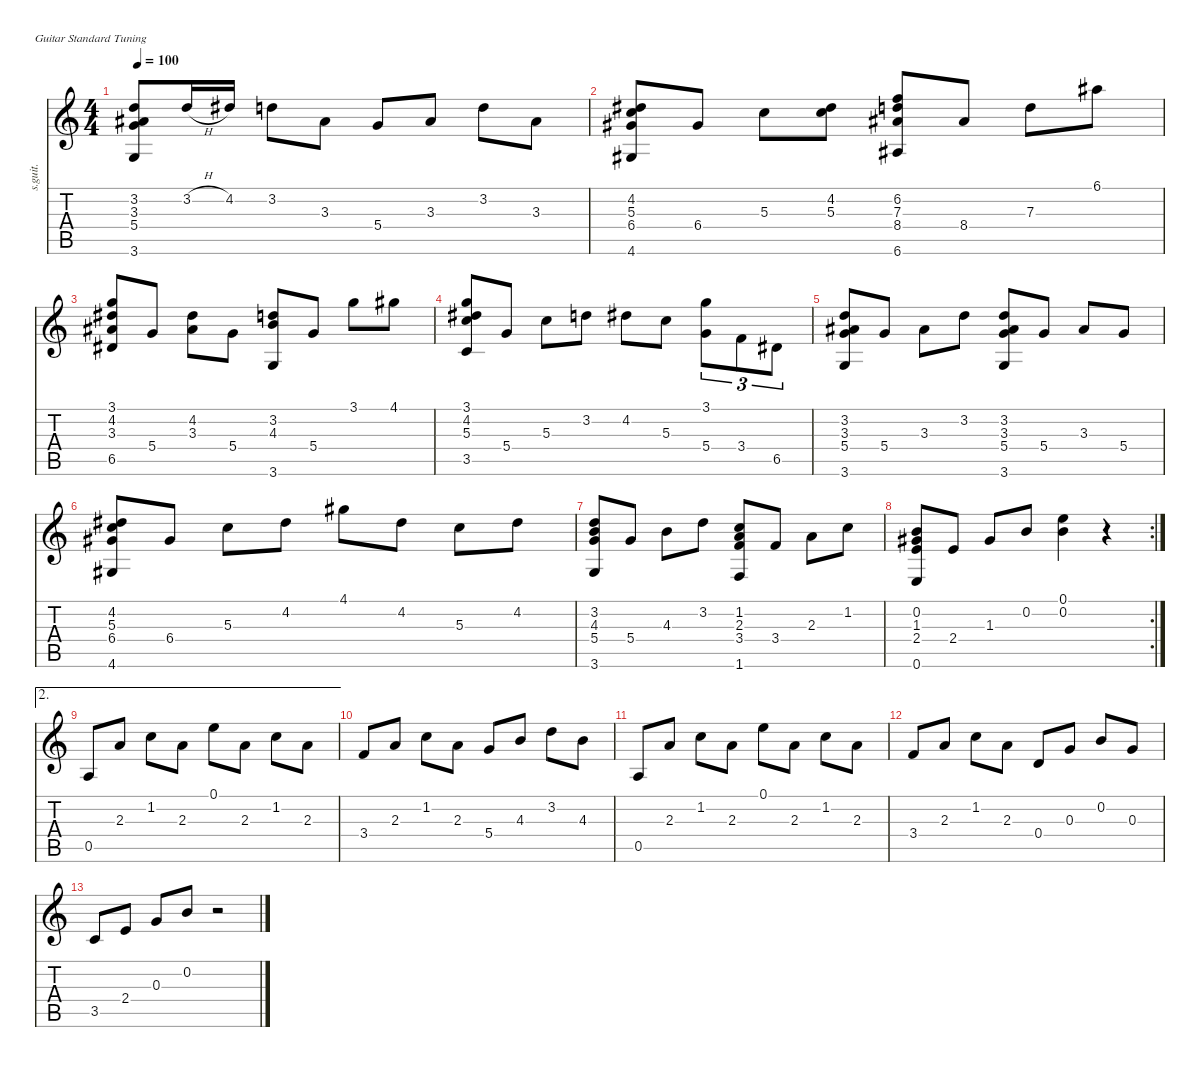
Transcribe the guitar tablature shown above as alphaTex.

\defaultSystemsLayout 4
\hideDynamics
\bracketExtendMode nobrackets
\otherSystemsTrackNameOrientation horizontal
\track ("音轨 1" "s.guit.") {instrument acousticguitarsteel}
\staff {score tabs}
\tuning (E4 B3 G3 D3 A2 E2)
\ts (4 4)
\tempo 100
\clef g2
\ks c
(3.2 3.3{acc #} 5.4 3.6).8{dy f beam Up} 3.2{h}.16{beam Up} 4.2{acc #}.16{beam Up} 3.2.8{beam Down} 3.3{acc #}.8{beam Down} 5.4.8{beam Up} 3.3{acc #}.8{beam Up} 3.2.8{beam Down} 3.3{acc #}.8{beam Down} |
(4.2{acc #} 5.3 6.4{acc #} 4.6{acc #}).8{beam Up} 6.4{acc #}.8{beam Up} 5.3.8{beam Down} (4.2{acc #} 5.3).8{beam Down} (6.2 7.3 8.4{acc #} 6.6{acc #}).8{beam Up} 8.4{acc #}.8{beam Up} 7.3.8{beam Down} 6.1{acc #}.8{beam Down} |
(3.1 4.2{acc #} 3.3{acc #} 6.5{acc #}).8{beam Up} 5.4.8{beam Up} (4.2{acc #} 3.3{acc #}).8{beam Down} 5.4.8{beam Down} (3.2 4.3 3.6).8{beam Up} 5.4.8{beam Up} 3.1.8{beam Down} 4.1{acc #}.8{beam Down} |
(3.1 4.2{acc #} 5.3 3.5).8{beam Up} 5.4.8{beam Up} 5.3.8{beam Down} 3.2.8{beam Down} 4.2{acc #}.8{beam Down} 5.3.8{beam Down} (3.1 5.4).8{tu (3 2) beam Down} 3.4.8{tu (3 2) beam Down} 6.5{acc #}.8{tu (3 2) beam Down} |
(3.2 3.3{acc #} 5.4 3.6).8{beam Up} 5.4.8{beam Up} 3.3{acc #}.8{beam Down} 3.2.8{beam Down} (3.2 3.3{acc #} 5.4 3.6).8{beam Up} 5.4.8{beam Up} 3.3{acc #}.8{beam Up} 5.4.8{beam Up} |
(4.2{acc #} 5.3 6.4{acc #} 4.6{acc #}).8{beam Up} 6.4{acc #}.8{beam Up} 5.3.8{beam Down} 4.2{acc #}.8{beam Down} 4.1{acc #}.8{beam Down} 4.2{acc #}.8{beam Down} 5.3.8{beam Down} 4.2{acc #}.8{beam Down} |
(3.2 4.3 5.4 3.6).8{beam Up} 5.4.8{beam Up} 4.3.8{beam Down} 3.2.8{beam Down} (1.2 2.3 3.4 1.6).8{beam Up} 3.4.8{beam Up} 2.3.8{beam Down} 1.2.8{beam Down} |
\rc 2
(0.2 1.3{acc #} 2.4 0.6).8{beam Up} 2.4.8{beam Up} 1.3{acc #}.8{beam Up} 0.2.8{beam Up} (0.1 0.2).4{beam Down} r.4{beam Down} |
\ae 2
0.5.8{beam Up} 2.3.8{beam Up} 1.2.8{beam Down} 2.3.8{beam Down} 0.1.8{beam Down} 2.3.8{beam Down} 1.2.8{beam Down} 2.3.8{beam Down} |
3.4.8{beam Up} 2.3.8{beam Up} 1.2.8{beam Down} 2.3.8{beam Down} 5.4.8{beam Up} 4.3.8{beam Up} 3.2.8{beam Down} 4.3.8{beam Down} |
0.5.8{beam Up} 2.3.8{beam Up} 1.2.8{beam Down} 2.3.8{beam Down} 0.1.8{beam Down} 2.3.8{beam Down} 1.2.8{beam Down} 2.3.8{beam Down} |
3.4.8{beam Up} 2.3.8{beam Up} 1.2.8{beam Down} 2.3.8{beam Down} 0.4.8{beam Up} 0.3.8{beam Up} 0.2.8{beam Up} 0.3.8{beam Up} |
3.5.8{beam Up} 2.4.8{beam Up} 0.3.8{beam Up} 0.2.8{beam Up} r.2{beam Up}
